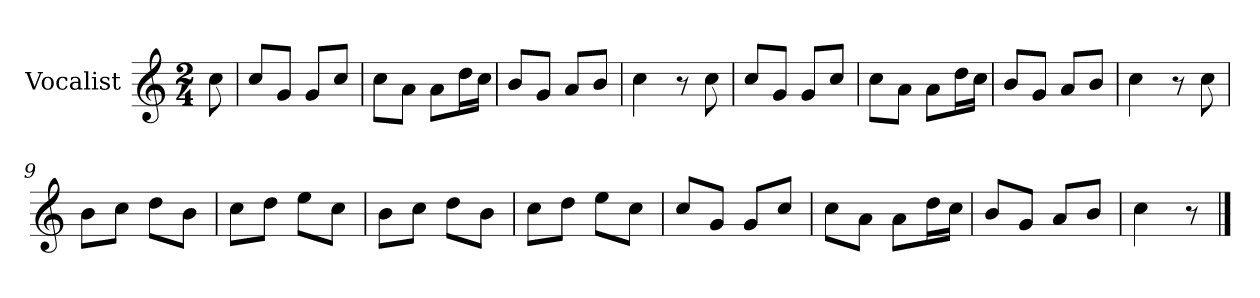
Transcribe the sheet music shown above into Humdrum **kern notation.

**kern
*part1
*staff1
*I"Vocalist
*k[]
*C:
*M2/4
=
8cc
=1
8ccL
8gJ
8gL
8ccJ
=2
8ccL
8aJ
8aL
16ddL
16ccJJ
=3
8bL
8gJ
8aL
8bJ
=4
4cc
8r
8cc
=5
8ccL
8gJ
8gL
8ccJ
=6
8ccL
8aJ
8aL
16ddL
16ccJJ
=7
8bL
8gJ
8aL
8bJ
=8
4cc
8r
8cc
=9
8bL
8ccJ
8ddL
8bJ
=10
8ccL
8ddJ
8eeL
8ccJ
=11
8bL
8ccJ
8ddL
8bJ
=12
8ccL
8ddJ
8eeL
8ccJ
=13
8ccL
8gJ
8gL
8ccJ
=14
8ccL
8aJ
8aL
16ddL
16ccJJ
=15
8bL
8gJ
8aL
8bJ
=16
4cc
8r
==
*-
